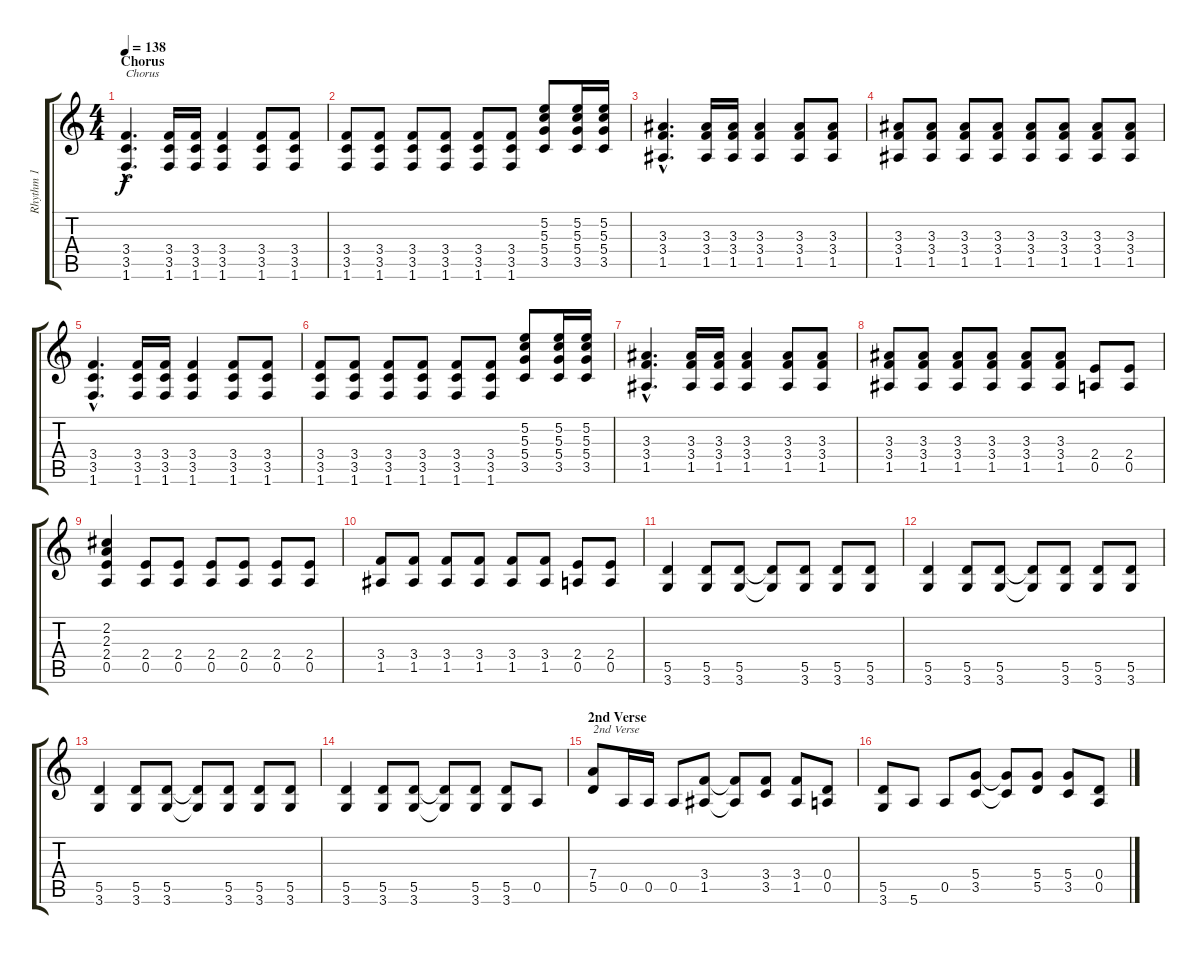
\track ("Rhythm 1" "Rhythm 1") {instrument electricguitarmuted}
\staff {score tabs}
\tuning (E4 B3 G3 D3 A2 E2) {hide}
\ts (4 4)
\section ("" "Chorus")
\tempo 138
\clef g2
\ks c
(3.4{hac} 3.5{hac} 1.6{hac}).4{d txt "Chorus" dy f volume 10 instrument electricguitarclean} (3.4 3.5 1.6).16 (3.4 3.5 1.6).16 (3.4 3.5 1.6).4 (3.4 3.5 1.6).8 (3.4 3.5 1.6).8 |
(3.4 3.5 1.6).8 (3.4 3.5 1.6).8 (3.4 3.5 1.6).8 (3.4 3.5 1.6).8 (3.4 3.5 1.6).8 (3.4 3.5 1.6).8 (5.2 5.3 5.4 3.5).8 (5.2 5.3 5.4 3.5).16 (5.2 5.3 5.4 3.5).16 |
(3.3{hac} 3.4{hac} 1.5{hac}).4{d} (3.3 3.4 1.5).16 (3.3 3.4 1.5).16 (3.3 3.4 1.5).4 (3.3 3.4 1.5).8 (3.3 3.4 1.5).8 |
(3.3 3.4 1.5).8 (3.3 3.4 1.5).8 (3.3 3.4 1.5).8 (3.3 3.4 1.5).8 (3.3 3.4 1.5).8 (3.3 3.4 1.5).8 (3.3 3.4 1.5).8 (3.3 3.4 1.5).8 |
(3.4{hac} 3.5{hac} 1.6{hac}).4{d} (3.4 3.5 1.6).16 (3.4 3.5 1.6).16 (3.4 3.5 1.6).4 (3.4 3.5 1.6).8 (3.4 3.5 1.6).8 |
(3.4 3.5 1.6).8 (3.4 3.5 1.6).8 (3.4 3.5 1.6).8 (3.4 3.5 1.6).8 (3.4 3.5 1.6).8 (3.4 3.5 1.6).8 (5.2 5.3 5.4 3.5).8 (5.2 5.3 5.4 3.5).16 (5.2 5.3 5.4 3.5).16 |
(3.3{hac} 3.4{hac} 1.5{hac}).4{d} (3.3 3.4 1.5).16 (3.3 3.4 1.5).16 (3.3 3.4 1.5).4 (3.3 3.4 1.5).8 (3.3 3.4 1.5).8 |
(3.3 3.4 1.5).8 (3.3 3.4 1.5).8 (3.3 3.4 1.5).8 (3.3 3.4 1.5).8 (3.3 3.4 1.5).8 (3.3 3.4 1.5).8 (2.4 0.5).8 (2.4 0.5).8 |
(2.2 2.3 2.4 0.5).4 (2.4 0.5).8 (2.4 0.5).8 (2.4 0.5).8 (2.4 0.5).8 (2.4 0.5).8 (2.4 0.5).8 |
(3.4 1.5).8 (3.4 1.5).8 (3.4 1.5).8 (3.4 1.5).8 (3.4 1.5).8 (3.4 1.5).8 (2.4 0.5).8 (2.4 0.5).8 |
(5.5 3.6).4 (5.5 3.6).8 (5.5 3.6).8 (5.5{t} 3.6{t}).8 (5.5 3.6).8 (5.5 3.6).8 (5.5 3.6).8 |
(5.5 3.6).4 (5.5 3.6).8 (5.5 3.6).8 (5.5{t} 3.6{t}).8 (5.5 3.6).8 (5.5 3.6).8 (5.5 3.6).8 |
(5.5 3.6).4 (5.5 3.6).8 (5.5 3.6).8 (5.5{t} 3.6{t}).8 (5.5 3.6).8 (5.5 3.6).8 (5.5 3.6).8 |
(5.5 3.6).4 (5.5 3.6).8 (5.5 3.6).8 (5.5{t} 3.6{t}).8 (5.5 3.6).8 (5.5 3.6).8 0.5.8 |
\section ("" "2nd Verse")
(7.4 5.5).8{txt "2nd Verse" volume 14 instrument electricguitarmuted} 0.5.16 0.5.16 0.5.8 (3.4 1.5).8 (3.4{t} 1.5{t}).8 (3.4 3.5).8 (3.4 1.5).8 (0.4 0.5).8 |
(5.5 3.6).8 5.6.8 0.5.8 (5.4 3.5).8 (5.4{t} 3.5{t}).8 (5.4 5.5).8 (5.4 3.5).8 (0.4 0.5).8
